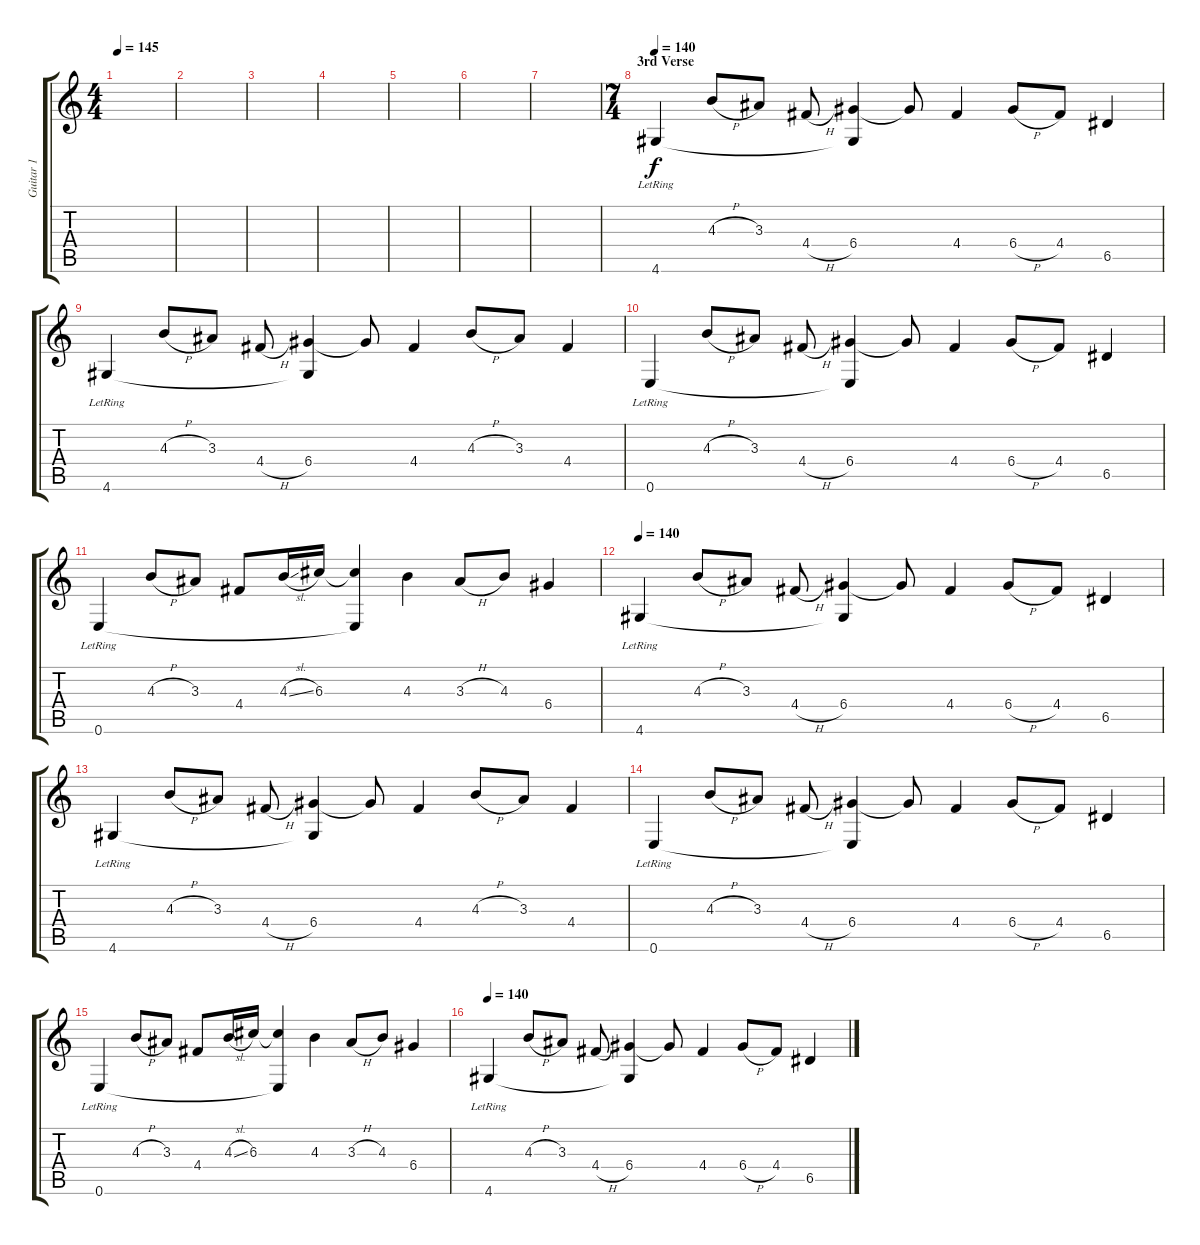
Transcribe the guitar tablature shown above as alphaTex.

\track ("Guitar 1" "Guitar 1") {instrument electricguitarjazz}
\staff {score tabs}
\tuning (E4 B3 G3 D3 A2 E2) {hide}
\ts (4 4)
\tempo 145
\clef g2
\ks c
|
|
|
|
|
|
|
\ts (7 4)
\section ("" "3rd Verse")
\tempo 140
4.6{lr}.4 4.3{h}.8 3.3.8 4.4{h}.8 (6.4 4.6{t}).4 6.4{t}.8 4.4.4 6.4{h}.8 4.4.8 6.5.4 |
4.6{lr}.4 4.3{h}.8 3.3.8 4.4{h}.8 (6.4 4.6{t}).4 6.4{t}.8 4.4.4 4.3{h}.8 3.3.8 4.4.4 |
0.6{lr}.4 4.3{h}.8 3.3.8 4.4{h}.8 (6.4 0.6{t}).4 6.4{t}.8 4.4.4 6.4{h}.8 4.4.8 6.5.4 |
0.6{lr}.4 4.3{h}.8 3.3.8 4.4.8 4.3{sl}.16 6.3.16 (6.3{t} 0.6{t}).4 4.3.4 3.3{h}.8 4.3.8 6.4.4 |
\tempo 140
4.6{lr}.4 4.3{h}.8 3.3.8 4.4{h}.8 (6.4 4.6{t}).4 6.4{t}.8 4.4.4 6.4{h}.8 4.4.8 6.5.4 |
4.6{lr}.4 4.3{h}.8 3.3.8 4.4{h}.8 (6.4 4.6{t}).4 6.4{t}.8 4.4.4 4.3{h}.8 3.3.8 4.4.4 |
0.6{lr}.4 4.3{h}.8 3.3.8 4.4{h}.8 (6.4 0.6{t}).4 6.4{t}.8 4.4.4 6.4{h}.8 4.4.8 6.5.4 |
0.6{lr}.4 4.3{h}.8 3.3.8 4.4.8 4.3{sl}.16 6.3.16 (6.3{t} 0.6{t}).4 4.3.4 3.3{h}.8 4.3.8 6.4.4 |
\tempo 140
4.6{lr}.4 4.3{h}.8 3.3.8 4.4{h}.8 (6.4 4.6{t}).4 6.4{t}.8 4.4.4 6.4{h}.8 4.4.8 6.5.4
